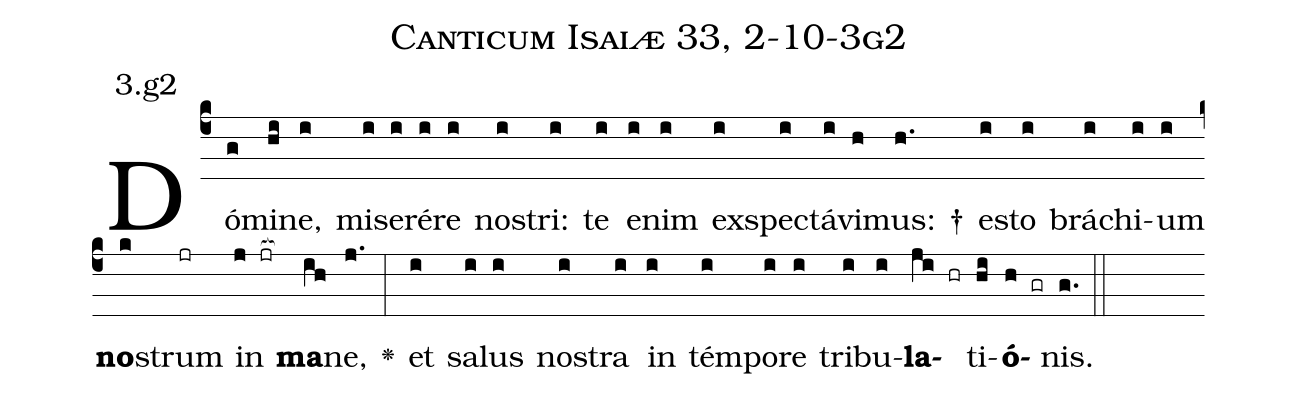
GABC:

name: Canticum Isaiæ 33, 2-10-3g2;
annotation: 3.g2;
%%
(c4)Dó(g)mi(hi)ne,(i) mi(i)se(i)ré(i)re(i) no(i)stri:(i) te(i) e(i)nim(i) ex(i)spe(i)ctá(i)vi(h)mus: †(h.) e(i)sto(i) brá(i)chi(i)um(i) <b>no</b>(k)strum(jr) in(j jr[ocb:1{]) <b>ma</b>(ih[ocb:0}])ne,(j.) <v>\greheightstar</v>(:) et(i) sa(i)lus(i) no(i)stra(i) in(i) tém(i)po(i)re(i) tri(i)bu(i)<b>la</b>(ji hr)ti(hi)<b>ó</b>(h gr)nis.(g.) (::)


%E(i) u(i) o(ji) u(hi) a(h) e.(g.) (::)
